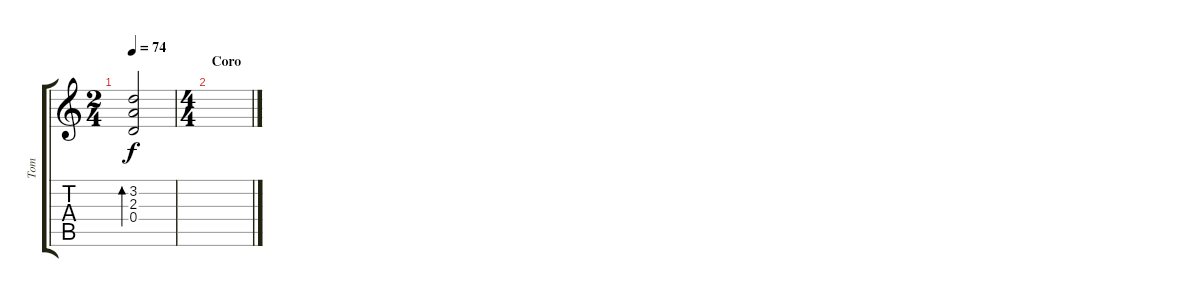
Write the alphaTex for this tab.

\track ("Tom" "Tom") {instrument electricguitarclean}
\staff {score tabs}
\tuning (E4 B3 G3 D3 A2 E2) {hide}
\ts (2 4)
\tempo 74
\clef g2
\ks c
(3.2 2.3 0.4).2{bd 120 dy f} |
\ts (4 4)
\section ("" "Coro")
